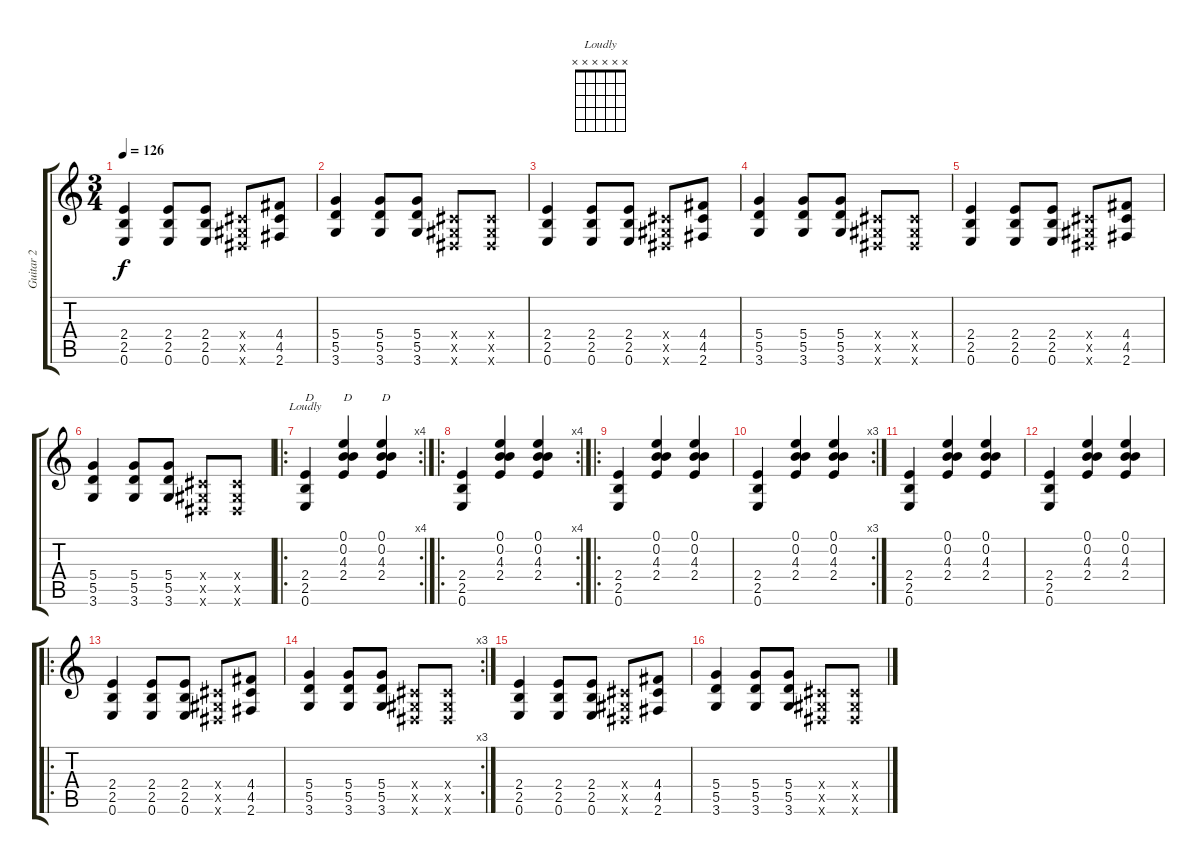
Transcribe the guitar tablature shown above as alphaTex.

\track ("Guitar 2" "Guitar 2") {instrument acousticguitarsteel}
\staff {score tabs}
\tuning (E4 B3 G3 D3 A2 E2) {hide}
\chord ("Loudly" x x x x x x) {firstfret 0}
\ts (3 4)
\tempo 126
\clef g2
\ks c
(2.4 2.5 0.6).4{dy f} (2.4 2.5 0.6).8 (2.4 2.5 0.6).8 (-1.4{x} -1.5{x} -1.6{x}).8 (4.4 4.5 2.6).8 |
(5.4 5.5 3.6).4 (5.4 5.5 3.6).8 (5.4 5.5 3.6).8 (-1.4{x} -1.5{x} -1.6{x}).8 (-1.4{x} -1.5{x} -1.6{x}).8 |
(2.4 2.5 0.6).4 (2.4 2.5 0.6).8 (2.4 2.5 0.6).8 (-1.4{x} -1.5{x} -1.6{x}).8 (4.4 4.5 2.6).8 |
(5.4 5.5 3.6).4 (5.4 5.5 3.6).8 (5.4 5.5 3.6).8 (-1.4{x} -1.5{x} -1.6{x}).8 (-1.4{x} -1.5{x} -1.6{x}).8 |
(2.4 2.5 0.6).4 (2.4 2.5 0.6).8 (2.4 2.5 0.6).8 (-1.4{x} -1.5{x} -1.6{x}).8 (4.4 4.5 2.6).8 |
(5.4 5.5 3.6).4 (5.4 5.5 3.6).8 (5.4 5.5 3.6).8 (-1.4{x} -1.5{x} -1.6{x}).8 (-1.4{x} -1.5{x} -1.6{x}).8 |
\ro
\rc 4
(2.4 2.5 0.6).4{ch "Loudly" txt "D"} (0.1 0.2 4.3 2.4).4{txt "D"} (0.1 0.2 4.3 2.4).4{txt "D"} |
\ro
\rc 4
(2.4 2.5 0.6).4 (0.1 0.2 4.3 2.4).4 (0.1 0.2 4.3 2.4).4 |
\ro
(2.4 2.5 0.6).4 (0.1 0.2 4.3 2.4).4 (0.1 0.2 4.3 2.4).4 |
\rc 3
(2.4 2.5 0.6).4 (0.1 0.2 4.3 2.4).4 (0.1 0.2 4.3 2.4).4 |
(2.4 2.5 0.6).4 (0.1 0.2 4.3 2.4).4 (0.1 0.2 4.3 2.4).4 |
(2.4 2.5 0.6).4 (0.1 0.2 4.3 2.4).4 (0.1 0.2 4.3 2.4).4 |
\ro
(2.4 2.5 0.6).4 (2.4 2.5 0.6).8 (2.4 2.5 0.6).8 (-1.4{x} -1.5{x} -1.6{x}).8 (4.4 4.5 2.6).8 |
\rc 3
(5.4 5.5 3.6).4 (5.4 5.5 3.6).8 (5.4 5.5 3.6).8 (-1.4{x} -1.5{x} -1.6{x}).8 (-1.4{x} -1.5{x} -1.6{x}).8 |
(2.4 2.5 0.6).4 (2.4 2.5 0.6).8 (2.4 2.5 0.6).8 (-1.4{x} -1.5{x} -1.6{x}).8 (4.4 4.5 2.6).8 |
(5.4 5.5 3.6).4 (5.4 5.5 3.6).8 (5.4 5.5 3.6).8 (-1.4{x} -1.5{x} -1.6{x}).8 (-1.4{x} -1.5{x} -1.6{x}).8
